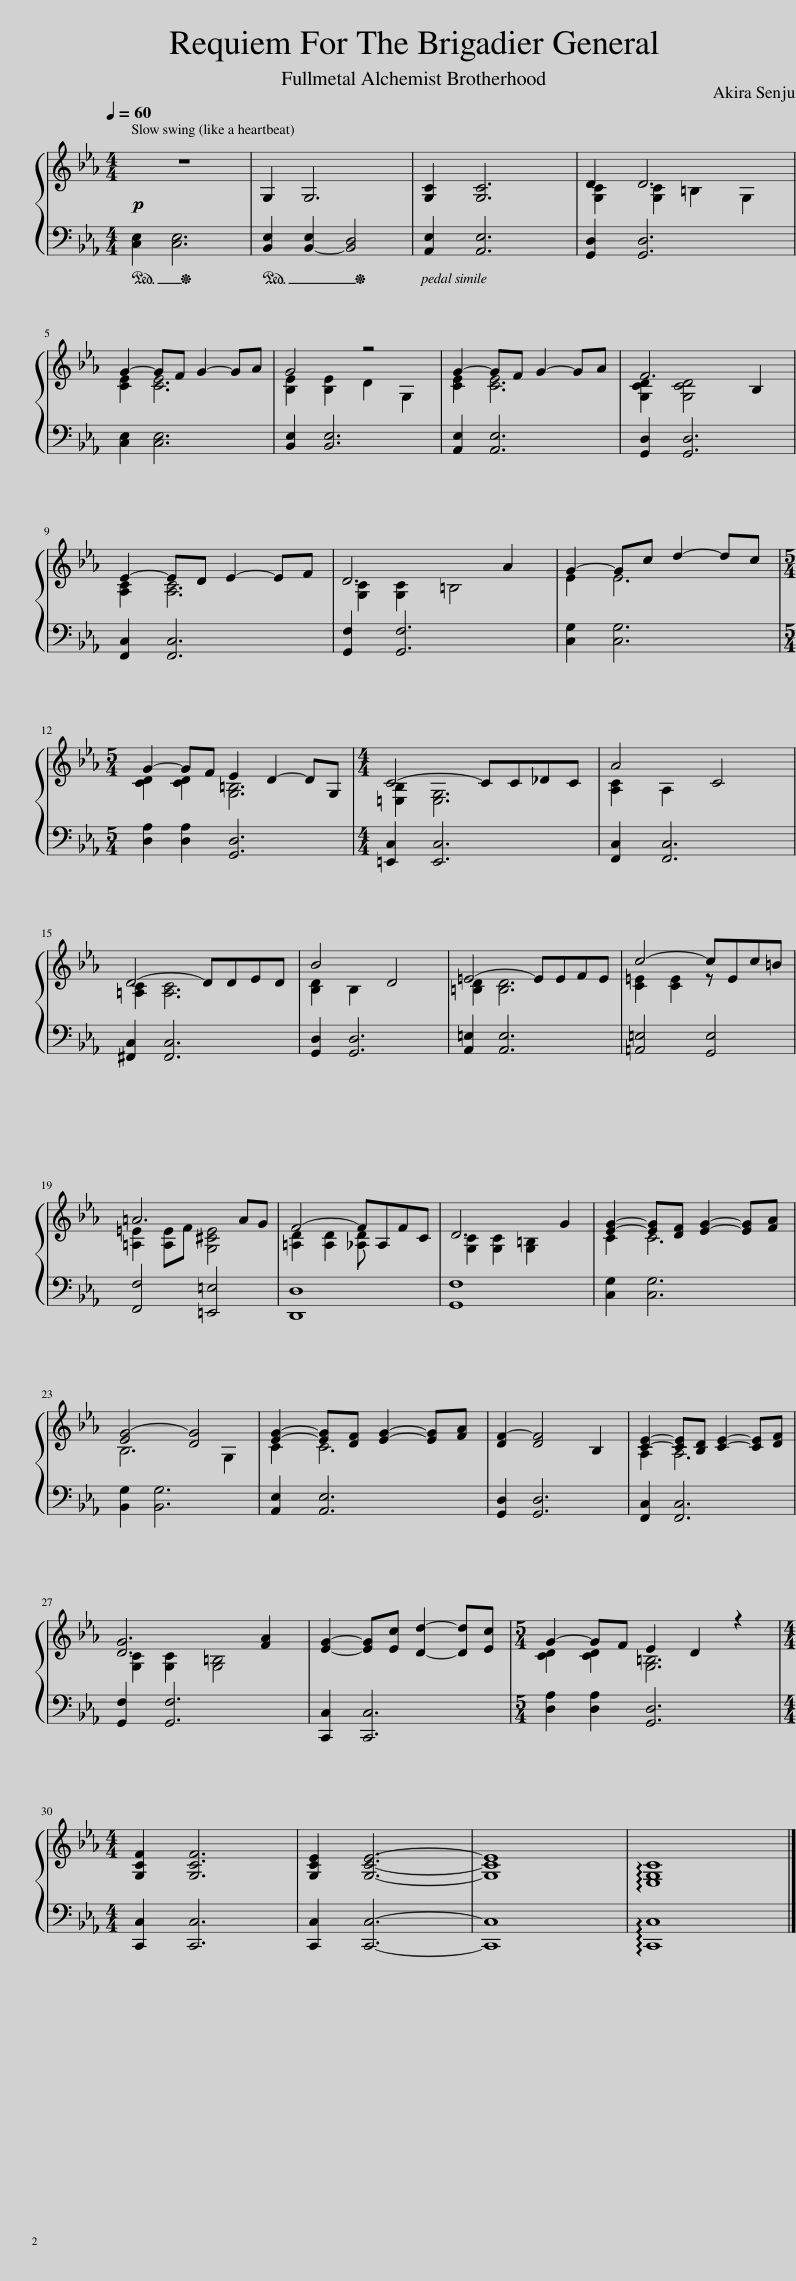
X:1
%%score { ( 1 3 ) | 2 }
L:1/8
Q:1/4=60
M:4/4
I:linebreak $
K:Eb
V:1 treble
V:3 treble
V:2 bass
V:1
!p! z8 | G,2 G,6 | [G,C]2 [G,C]6 | D2 D6 |$ G2- GF G2- GA | %5
 G4 z4 | G2- GF G2- GA | F6 B,2 |$ E2- ED E2- EF | D6 A2 | %10
 G2- Gc d2- dc |$[M:5/4] G2- GF E2 D2- DG, |[M:4/4] C4- CC_DC | A4 C4 |$ D4- DDED | %15
 B4 D4 | =E4- EEFE | c4- c=Ec=B |$ =A6 AG | F4- FA,FC | %20
 D6 G2 | [EG]2- [EG][DF] [EG]2- [EG][FA] |$ [EG-]4 [DG]4 | [EG]2- [EG][DF] [EG]2- [EG][FA] | [DF-]2 [DF]4 B,2 | %25
 [CE]2- [CE][B,D] [CE]2- [CE][DF] |$ [DG]6 [FA]2 | [EG]2- [EG][Ec] [Dd]2- [Dd][Ec] |[M:5/4] G2- GF E2 D2 z2 |$[M:4/4] [G,CF]2 [G,CF]6 | %30
 [G,CE]2 [G,CE]6- | [G,CE]8 | !arpeggio![E,G,C]8 |] %33
V:2
!ped! [C,E,]2 [C,E,]6!ped-up! |!ped! [B,,E,]2 [B,,-E,]2 [B,,D,]4!ped-up! |!ped! [A,,E,]2 [A,,E,]6!ped-up! |!ped! [G,,D,]2 [G,,D,]6!ped-up! |$!ped! [C,E,]2 [C,E,]6!ped-up! | %5
!ped! [B,,E,]2 [B,,E,]6!ped-up! |!ped! [A,,E,]2 [A,,E,]6!ped-up! |!ped! [G,,D,]2 [G,,D,]6!ped-up! |$!ped! [F,,C,]2 [F,,C,]6!ped-up! |!ped! [G,,F,]2 [G,,F,]6!ped-up! | %10
!ped! [C,G,]2 [C,G,]6!ped-up! |$[M:5/4]!ped! [D,A,]2 [D,A,]2 [G,,D,]6!ped-up! |[M:4/4]!ped! [=E,,C,]2 [E,,C,]6!ped-up! |!ped! [F,,C,]2 [F,,C,]6!ped-up! |$!ped! [^F,,C,]2 [F,,C,]6!ped-up! | %15
!ped! [G,,D,]2 [G,,D,]6!ped-up! |!ped! [A,,=E,]2 [A,,E,]6!ped-up! |!ped! [=A,,=E,]4 [G,,E,]4!ped-up! |$!ped! [F,,F,]4 [=E,,=E,]4!ped-up! |!ped! [D,,D,]8!ped-up! | %20
!ped! [G,,F,]8!ped-up! |!ped! [C,G,]2 [C,G,]6!ped-up! |$!ped! [B,,G,]2 [B,,G,]6!ped-up! |!ped! [A,,E,]2 [A,,E,]6!ped-up! |!ped! [G,,D,]2 [G,,D,]6!ped-up! | %25
!ped! [F,,C,]2 [F,,C,]6!ped-up! |$!ped! [G,,F,]2 [G,,F,]6!ped-up! |!ped! [C,,C,]2 [C,,C,]6!ped-up! |[M:5/4]!ped! [D,A,]2 [D,A,]2 [G,,D,]6!ped-up! |$[M:4/4]!ped! [C,,C,]2 [C,,C,]6!ped-up! | %30
!ped! [C,,C,]2 [C,,C,]6-!ped-up! | [C,,C,]8 |!ped! !arpeggio![C,,C,]8!ped-up! |] %33
V:3
 x8 | x8 | x8 | [G,C]2 [G,C]2 =B,2 G,2 |$ [CE]2 [CE]6 | %5
 [B,E]2 [B,E]2 D2 G,2 | [CE]2 [CE]6 | [G,CD]2 [G,CD]4 x2 |$ [A,C]2 [A,C]6 | [G,C]2 [G,C]2 =B,4 | %10
 E2 E6 |$[M:5/4] [CD]2 [CD]2 [G,=B,]6 |[M:4/4] [=E,B,]2 [E,G,]6 | [A,C]2 A,2 x4 |$ [=A,C]2 [A,C]6 | %15
 [B,D]2 B,2 x4 | [=B,D]2 [B,D]6 | [C=E]2 [CE]2 z x3 |$ [=A,=E]2 [A,E]F [G,^CE]4 | [=A,D]2 [A,D]2 [_A,D] x3 | %20
 [G,C]2 [G,C]2 [G,=B,]2 x2 | C2 C6 |$ B,6 G,2 | C2 C6 | x8 | %25
 A,2 A,6 |$ [G,C]2 [G,C]2 [G,=B,]4 | x8 |[M:5/4] [CD]2 [CD]2 [G,=B,]6 |$[M:4/4] x8 | %30
 x8 | x8 | x8 |] %33
